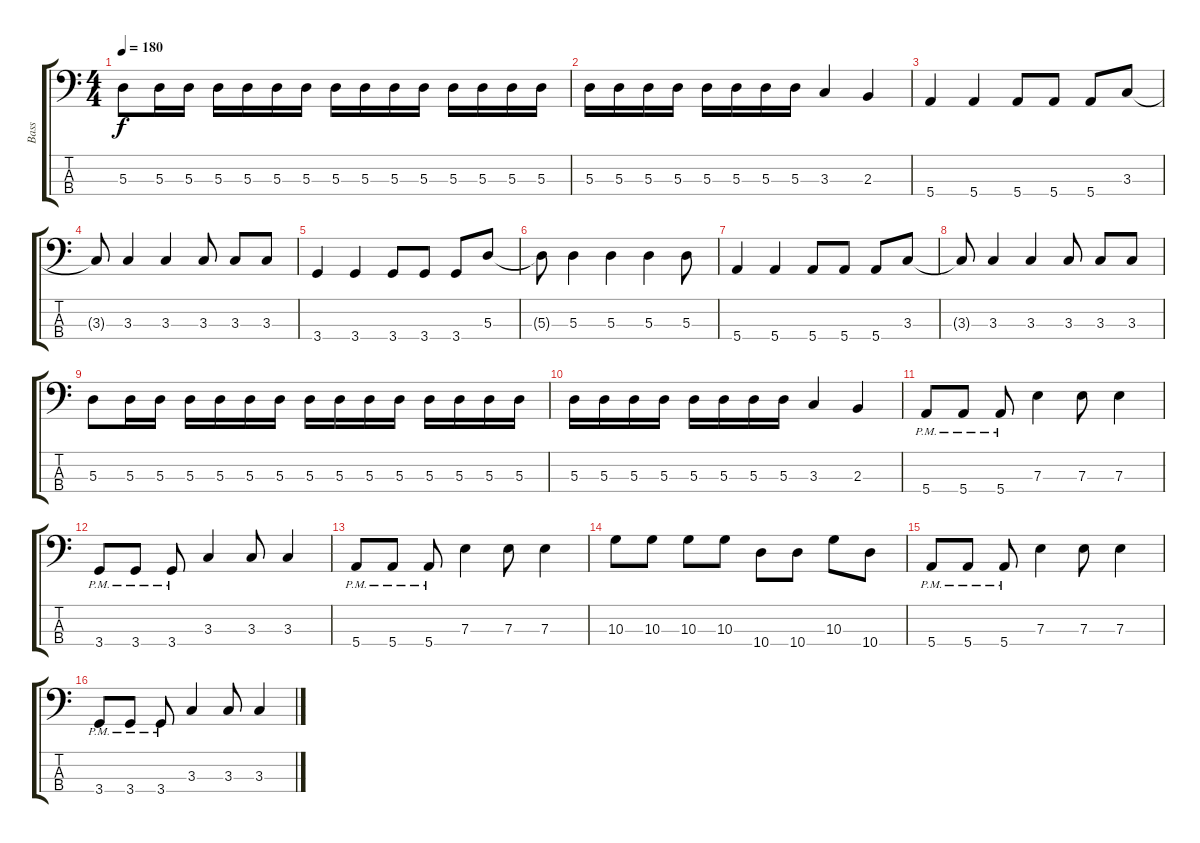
\track ("Bass" "Bass") {instrument electricbasspick}
\staff {score tabs}
\tuning (G2 D2 A1 E1) {hide}
\ts (4 4)
\tempo 180
\clef f4
\ks c
5.3.8{dy f} 5.3.16 5.3.16 5.3.16 5.3.16 5.3.16 5.3.16 5.3.16 5.3.16 5.3.16 5.3.16 5.3.16 5.3.16 5.3.16 5.3.16 |
5.3.16 5.3.16 5.3.16 5.3.16 5.3.16 5.3.16 5.3.16 5.3.16 3.3.4 2.3.4 |
5.4.4 5.4.4 5.4.8 5.4.8 5.4.8 3.3.8 |
3.3{t}.8 3.3.4 3.3.4 3.3.8 3.3.8 3.3.8 |
3.4.4 3.4.4 3.4.8 3.4.8 3.4.8 5.3.8 |
5.3{t}.8 5.3.4 5.3.4 5.3.4 5.3.8 |
5.4.4 5.4.4 5.4.8 5.4.8 5.4.8 3.3.8 |
3.3{t}.8 3.3.4 3.3.4 3.3.8 3.3.8 3.3.8 |
5.3.8 5.3.16 5.3.16 5.3.16 5.3.16 5.3.16 5.3.16 5.3.16 5.3.16 5.3.16 5.3.16 5.3.16 5.3.16 5.3.16 5.3.16 |
5.3.16 5.3.16 5.3.16 5.3.16 5.3.16 5.3.16 5.3.16 5.3.16 3.3.4 2.3.4 |
5.4{pm}.8 5.4{pm}.8 5.4{pm}.8 7.3.4 7.3.8 7.3.4 |
3.4{pm}.8 3.4{pm}.8 3.4{pm}.8 3.3.4 3.3.8 3.3.4 |
5.4{pm}.8 5.4{pm}.8 5.4{pm}.8 7.3.4 7.3.8 7.3.4 |
10.3.8 10.3.8 10.3.8 10.3.8 10.4.8 10.4.8 10.3.8 10.4.8 |
5.4{pm}.8 5.4{pm}.8 5.4{pm}.8 7.3.4 7.3.8 7.3.4 |
3.4{pm}.8 3.4{pm}.8 3.4{pm}.8 3.3.4 3.3.8 3.3.4
